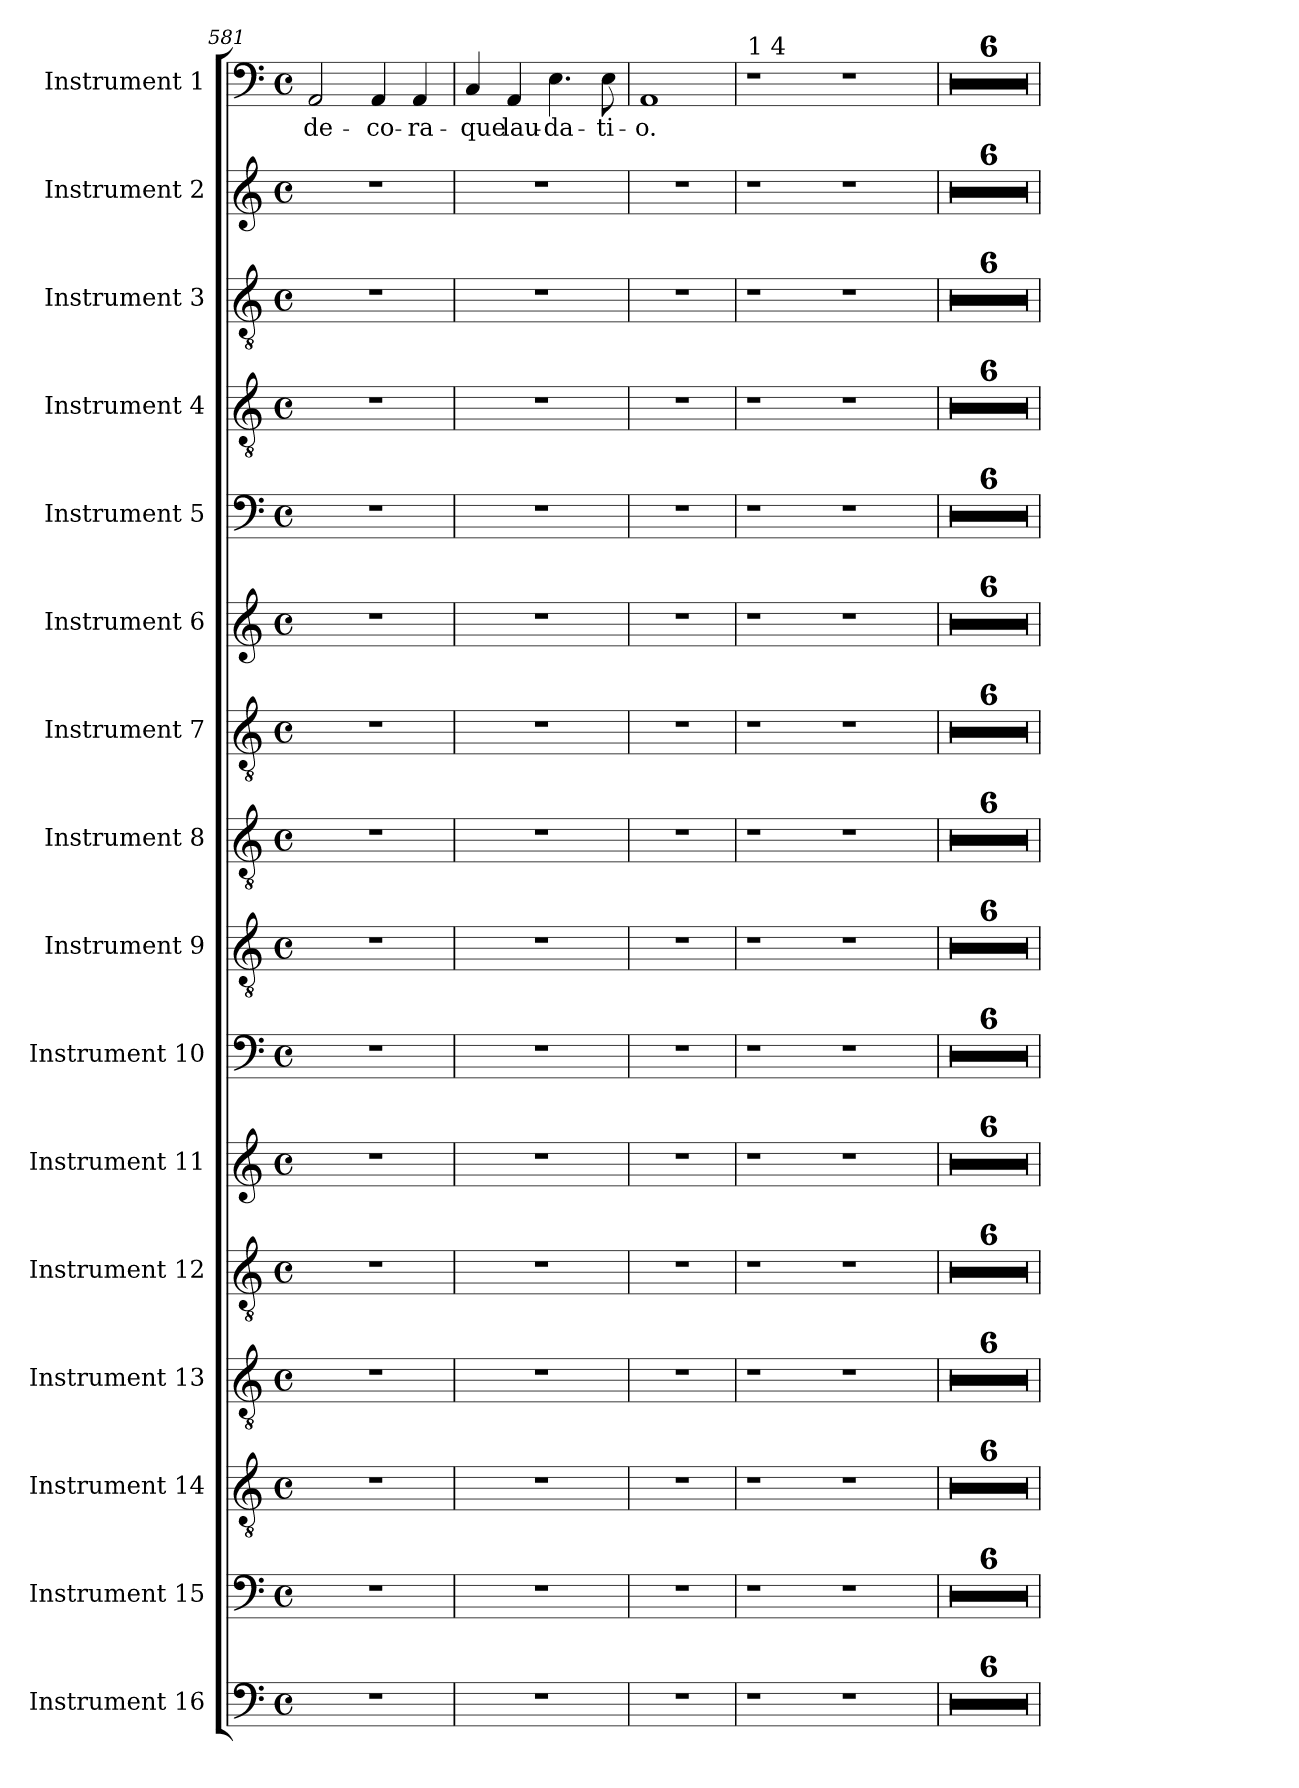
**kern	**kern	**kern	**kern	**kern	**kern	**kern	**kern	**kern	**kern	**kern	**kern	**kern	**kern	**kern	**kern	**text
*part16	*part15	*part14	*part13	*part12	*part11	*part10	*part9	*part8	*part7	*part6	*part5	*part4	*part3	*part2	*part1	*part1
*staff16	*staff15	*staff14	*staff13	*staff12	*staff11	*staff10	*staff9	*staff8	*staff7	*staff6	*staff5	*staff4	*staff3	*staff2	*staff1	*staff1
*I"Instrument 16	*I"Instrument 15	*I"Instrument 14	*I"Instrument 13	*I"Instrument 12	*I"Instrument 11	*I"Instrument 10	*I"Instrument 9	*I"Instrument 8	*I"Instrument 7	*I"Instrument 6	*I"Instrument 5	*I"Instrument 4	*I"Instrument 3	*I"Instrument 2	*I"Instrument 1	*
*clefF4	*clefF4	*clefGv2	*clefGv2	*clefGv2	*clefG2	*clefF4	*clefGv2	*clefGv2	*clefGv2	*clefG2	*clefF4	*clefGv2	*clefGv2	*clefG2	*clefF4	*
*k[]	*k[]	*k[]	*k[]	*k[]	*k[]	*k[]	*k[]	*k[]	*k[]	*k[]	*k[]	*k[]	*k[]	*k[]	*k[]	*
*C:	*C:	*C:	*C:	*C:	*C:	*C:	*C:	*C:	*C:	*C:	*C:	*C:	*C:	*C:	*C:	*
*M4/4	*M4/4	*M4/4	*M4/4	*M4/4	*M4/4	*M4/4	*M4/4	*M4/4	*M4/4	*M4/4	*M4/4	*M4/4	*M4/4	*M4/4	*M4/4	*
*met(c)	*met(c)	*met(c)	*met(c)	*met(c)	*met(c)	*met(c)	*met(c)	*met(c)	*met(c)	*met(c)	*met(c)	*met(c)	*met(c)	*met(c)	*met(c)	*
=581	=581	=581	=581	=581	=581	=581	=581	=581	=581	=581	=581	=581	=581	=581	=581	=581
!	!	!	!	!	!	!	!	!	!	!	!	!	!	!	!	!LO:LY:b:cj
1r	1r	1r	1r	1r	1r	1r	1r	1r	1r	1r	1r	1r	1r	1r	2AA/	de-
!	!	!	!	!	!	!	!	!	!	!	!	!	!	!	!	!LO:LY:b:cj
.	.	.	.	.	.	.	.	.	.	.	.	.	.	.	4AA/	-co-
!	!	!	!	!	!	!	!	!	!	!	!	!	!	!	!	!LO:LY:b:cj
.	.	.	.	.	.	.	.	.	.	.	.	.	.	.	4AA/	-ra-
=582	=582	=582	=582	=582	=582	=582	=582	=582	=582	=582	=582	=582	=582	=582	=582	=582
!	!	!	!	!	!	!	!	!	!	!	!	!	!	!	!	!LO:LY:b:cj
1r	1r	1r	1r	1r	1r	1r	1r	1r	1r	1r	1r	1r	1r	1r	4C/	-que
!	!	!	!	!	!	!	!	!	!	!	!	!	!	!	!	!LO:LY:b:cj
.	.	.	.	.	.	.	.	.	.	.	.	.	.	.	4AA/	lau-
!	!	!	!	!	!	!	!	!	!	!	!	!	!	!	!	!LO:LY:b:cj
.	.	.	.	.	.	.	.	.	.	.	.	.	.	.	4.E\	-da-
!	!	!	!	!	!	!	!	!	!	!	!	!	!	!	!	!LO:LY:b:cj
.	.	.	.	.	.	.	.	.	.	.	.	.	.	.	8E\	-ti-
=583	=583	=583	=583	=583	=583	=583	=583	=583	=583	=583	=583	=583	=583	=583	=583	=583
!	!	!	!	!	!	!	!	!	!	!	!	!	!	!	!	!LO:LY:b:cj
1r	1r	1r	1r	1r	1r	1r	1r	1r	1r	1r	1r	1r	1r	1r	1AA	-o.
!!LO:LB:g=z
=584	=584	=584	=584	=584	=584	=584	=584	=584	=584	=584	=584	=584	=584	=584	=584	=584
!	!	!	!	!	!	!	!	!	!	!	!	!	!	!	!LO:TX:a:t=1 4	!
1r	1r	1r	1r	1r	1r	1r	1r	1r	1r	1r	1r	1r	1r	1r	1r	.
1r	1r	1r	1r	1r	1r	1r	1r	1r	1r	1r	1r	1r	1r	1r	1r	.
=585	=585	=585	=585	=585	=585	=585	=585	=585	=585	=585	=585	=585	=585	=585	=585	=585
1r	1r	1r	1r	1r	1r	1r	1r	1r	1r	1r	1r	1r	1r	1r	1r	.
=586	=586	=586	=586	=586	=586	=586	=586	=586	=586	=586	=586	=586	=586	=586	=586	=586
1r	1r	1r	1r	1r	1r	1r	1r	1r	1r	1r	1r	1r	1r	1r	1r	.
=587	=587	=587	=587	=587	=587	=587	=587	=587	=587	=587	=587	=587	=587	=587	=587	=587
1r	1r	1r	1r	1r	1r	1r	1r	1r	1r	1r	1r	1r	1r	1r	1r	.
=588	=588	=588	=588	=588	=588	=588	=588	=588	=588	=588	=588	=588	=588	=588	=588	=588
1r	1r	1r	1r	1r	1r	1r	1r	1r	1r	1r	1r	1r	1r	1r	1r	.
=589	=589	=589	=589	=589	=589	=589	=589	=589	=589	=589	=589	=589	=589	=589	=589	=589
1r	1r	1r	1r	1r	1r	1r	1r	1r	1r	1r	1r	1r	1r	1r	1r	.
=590	=590	=590	=590	=590	=590	=590	=590	=590	=590	=590	=590	=590	=590	=590	=590	=590
1r	1r	1r	1r	1r	1r	1r	1r	1r	1r	1r	1r	1r	1r	1r	1r	.
=	=	=	=	=	=	=	=	=	=	=	=	=	=	=	=	=
*-	*-	*-	*-	*-	*-	*-	*-	*-	*-	*-	*-	*-	*-	*-	*-	*-
